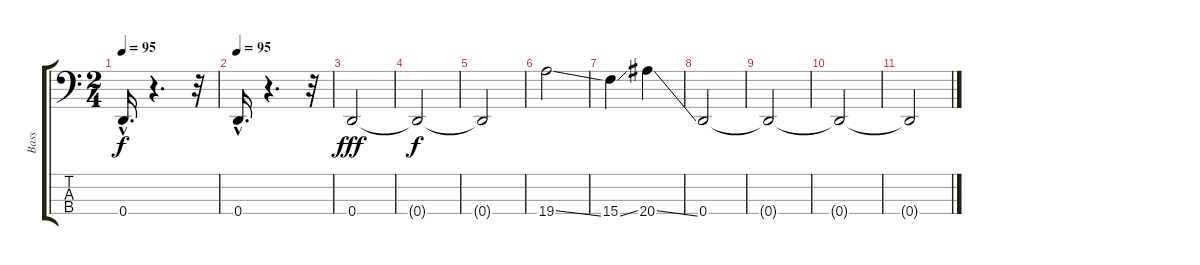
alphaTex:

\track ("Bass" "Bass") {instrument slapbass2}
\staff {score tabs}
\tuning (G2 D2 A1 D1) {hide}
\ts (2 4)
\tempo 95
\clef f4
\ks c
0.4{hac}.16{d dy f} r.4{d} r.32 |
\tempo 95
0.4{hac}.16{d} r.4{d} r.32 |
0.4.2{dy fff} |
0.4{t}.2{dy f} |
0.4{t}.2 |
19.4{ss}.2 |
15.4{ss}.4 20.4{ss}.4 |
0.4.2 |
0.4{t}.2 |
0.4{t}.2 |
0.4{t}.2
